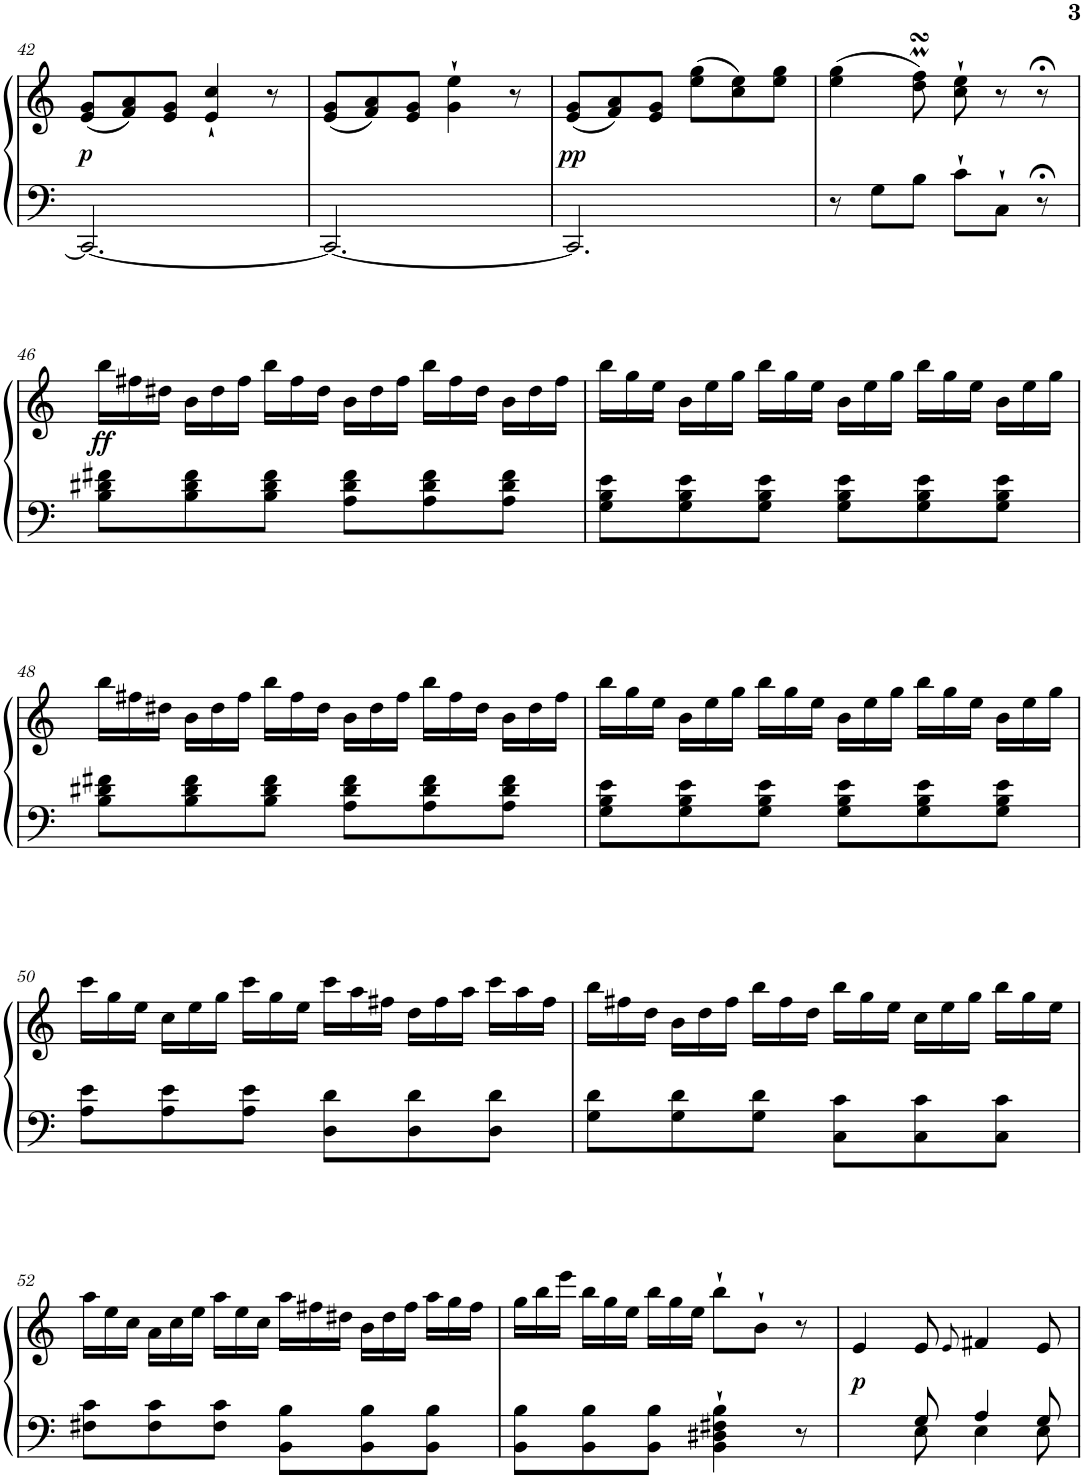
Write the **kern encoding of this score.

**kern	**kern	**dynam
*part1	*part1	*part1
*staff2	*staff1	*staff1/2
*I"Фортепиано	*	*
!!LO:PB:g=z
*clefF4	*clefG2	*
*k[]	*k[]	*
*M6/8	*M6/8	*
=42	=42	=42
*^	*	*
!	!	!	!LO:DY:b
2.ryy	2.CC/_	(<8e/ 8g/L	p
.	.	8f/ 8a/)	.
.	.	8e/ 8g/J	.
.	.	4e/` 4cc/`	.
.	.	8r	.
=43	=43	=43	=43
2.ryy	2.CC/_	(<8e/ 8g/L	.
.	.	8f/ 8a/)	.
.	.	8e/ 8g/J	.
.	.	4g\` 4ee\`	.
.	.	8r	.
=44	=44	=44	=44
!	!	!	!LO:DY:b
2.ryy	2.CC/]	(<8e/ 8g/L	pp
.	.	8f/ 8a/)	.
.	.	8e/ 8g/J	.
.	.	(>8ee\ 8gg\L	.
.	.	8cc\ 8ee\)	.
.	.	8ee\ 8gg\J	.
*v	*v	*	*
=45	=45	=45
8r	(>4ee\ 4gg\	.
8G\L	.	.
8B\J	8dd\MsSSS 8ff\MsSSS)	.
8c`\L	8cc\` 8ee\`	.
8C`\J	8r	.
8r;<	8r;<	.
!!LO:LB:g=z
=46	=46	=46
*	*Xtuplet	*
!	!	!LO:DY:b
8B\ 8d#X\ 8f#X\L	24bb\LL	ff
.	24ff#X\	.
.	24dd#X\JJ	.
8B\ 8d#\ 8f#\	24b\LL	.
.	24dd#\	.
.	24ff#\JJ	.
8B\ 8d#\ 8f#\J	24bb\LL	.
.	24ff#\	.
.	24dd#\JJ	.
8A\ 8d#\ 8f#\L	24b\LL	.
.	24dd#\	.
.	24ff#\JJ	.
8A\ 8d#\ 8f#\	24bb\LL	.
.	24ff#\	.
.	24dd#\JJ	.
8A\ 8d#\ 8f#\J	24b\LL	.
.	24dd#\	.
.	24ff#\JJ	.
=47	=47	=47
8G\ 8B\ 8e\L	24bb\LL	.
.	24gg\	.
.	24ee\JJ	.
8G\ 8B\ 8e\	24b\LL	.
.	24ee\	.
.	24gg\JJ	.
8G\ 8B\ 8e\J	24bb\LL	.
.	24gg\	.
.	24ee\JJ	.
8G\ 8B\ 8e\L	24b\LL	.
.	24ee\	.
.	24gg\JJ	.
8G\ 8B\ 8e\	24bb\LL	.
.	24gg\	.
.	24ee\JJ	.
8G\ 8B\ 8e\J	24b\LL	.
.	24ee\	.
.	24gg\JJ	.
!!LO:LB:g=z
=48	=48	=48
8B\ 8d#X\ 8f#X\L	24bb\LL	.
.	24ff#X\	.
.	24dd#X\JJ	.
8B\ 8d#\ 8f#\	24b\LL	.
.	24dd#\	.
.	24ff#\JJ	.
8B\ 8d#\ 8f#\J	24bb\LL	.
.	24ff#\	.
.	24dd#\JJ	.
8A\ 8d#\ 8f#\L	24b\LL	.
.	24dd#\	.
.	24ff#\JJ	.
8A\ 8d#\ 8f#\	24bb\LL	.
.	24ff#\	.
.	24dd#\JJ	.
8A\ 8d#\ 8f#\J	24b\LL	.
.	24dd#\	.
.	24ff#\JJ	.
=49	=49	=49
8G\ 8B\ 8e\L	24bb\LL	.
.	24gg\	.
.	24ee\JJ	.
8G\ 8B\ 8e\	24b\LL	.
.	24ee\	.
.	24gg\JJ	.
8G\ 8B\ 8e\J	24bb\LL	.
.	24gg\	.
.	24ee\JJ	.
8G\ 8B\ 8e\L	24b\LL	.
.	24ee\	.
.	24gg\JJ	.
8G\ 8B\ 8e\	24bb\LL	.
.	24gg\	.
.	24ee\JJ	.
8G\ 8B\ 8e\J	24b\LL	.
.	24ee\	.
.	24gg\JJ	.
!!LO:LB:g=z
=50	=50	=50
8A\ 8e\L	24ccc\LL	.
.	24gg\	.
.	24ee\JJ	.
8A\ 8e\	24cc\LL	.
.	24ee\	.
.	24gg\JJ	.
8A\ 8e\J	24ccc\LL	.
.	24gg\	.
.	24ee\JJ	.
8D\ 8d\L	24ccc\LL	.
.	24aa\	.
.	24ff#X\JJ	.
8D\ 8d\	24dd\LL	.
.	24ff#\	.
.	24aa\JJ	.
8D\ 8d\J	24ccc\LL	.
.	24aa\	.
.	24ff#\JJ	.
=51	=51	=51
8G\ 8d\L	24bb\LL	.
.	24ff#X\	.
.	24dd\JJ	.
8G\ 8d\	24b\LL	.
.	24dd\	.
.	24ff#\JJ	.
8G\ 8d\J	24bb\LL	.
.	24ff#\	.
.	24dd\JJ	.
8C\ 8c\L	24bb\LL	.
.	24gg\	.
.	24ee\JJ	.
8C\ 8c\	24cc\LL	.
.	24ee\	.
.	24gg\JJ	.
8C\ 8c\J	24bb\LL	.
.	24gg\	.
.	24ee\JJ	.
!!LO:LB:g=z
=52	=52	=52
8F#X\ 8c\L	24aa\LL	.
.	24ee\	.
.	24cc\JJ	.
8F#\ 8c\	24a\LL	.
.	24cc\	.
.	24ee\JJ	.
8F#\ 8c\J	24aa\LL	.
.	24ee\	.
.	24cc\JJ	.
8BB\ 8B\L	24aa\LL	.
.	24ff#X\	.
.	24dd#X\JJ	.
8BB\ 8B\	24b\LL	.
.	24dd#\	.
.	24ff#\JJ	.
8BB\ 8B\J	24aa\LL	.
.	24gg\	.
.	24ff#\JJ	.
=53	=53	=53
8BB\ 8B\L	24gg\LL	.
.	24bb\	.
.	24eee\JJ	.
8BB\ 8B\	24bb\LL	.
.	24gg\	.
.	24ee\JJ	.
8BB\ 8B\J	24bb\LL	.
.	24gg\	.
.	24ee\JJ	.
4BB\` 4D#X\` 4F#X\` 4B\`	8bb`\L	.
.	8b`\J	.
8r	8r	.
=54	=54	=54
*^	*	*
!	!	!	!LO:DY:b
4ryy	4ryy	4e/	p
8G/	8E\	8e/	.
.	.	8qe/	.
4A/	4E\	4f#X/	.
8G/	8E\	8e/	.
*v	*v	*	*
=	=	=
*-	*-	*-
